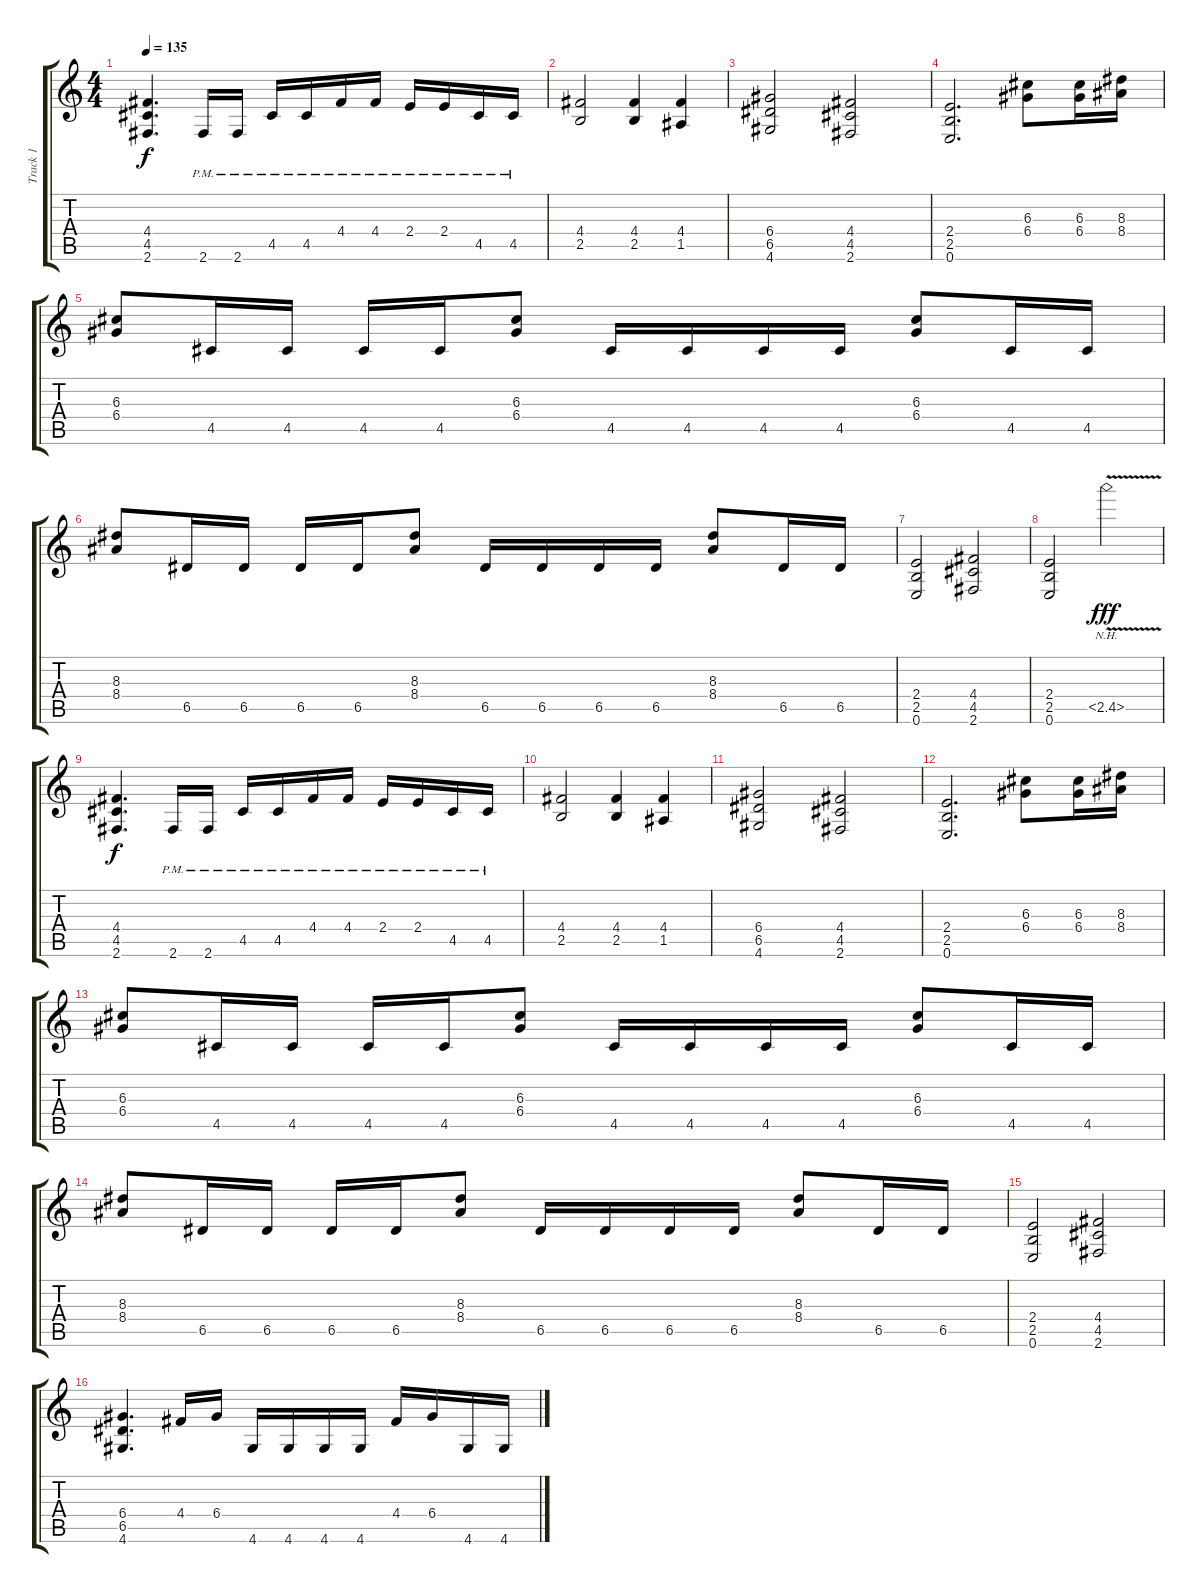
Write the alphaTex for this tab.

\track ("Track 1" "Track 1") {instrument overdrivenguitar}
\staff {score tabs}
\tuning (E4 B3 G3 D3 A2 E2) {hide}
\ts (4 4)
\tempo 135
\clef g2
\ks c
(4.4 4.5 2.6).4{d dy f} 2.6{pm}.16 2.6{pm}.16 4.5{pm}.16 4.5{pm}.16 4.4{pm}.16 4.4{pm}.16 2.4{pm}.16 2.4{pm}.16 4.5{pm}.16 4.5{pm}.16 |
(4.4 2.5).2 (4.4 2.5).4 (4.4 1.5).4 |
(6.4 6.5 4.6).2 (4.4 4.5 2.6).2 |
(2.4 2.5 0.6).2{d} (6.3 6.4).8 (6.3 6.4).16 (8.3 8.4).16 |
(6.3 6.4).8 4.5.16 4.5.16 4.5.16 4.5.16 (6.3 6.4).8 4.5.16 4.5.16 4.5.16 4.5.16 (6.3 6.4).8 4.5.16 4.5.16 |
(8.3 8.4).8 6.5.16 6.5.16 6.5.16 6.5.16 (8.3 8.4).8 6.5.16 6.5.16 6.5.16 6.5.16 (8.3 8.4).8 6.5.16 6.5.16 |
(2.4 2.5 0.6).2 (4.4 4.5 2.6).2 |
(2.4 2.5 0.6).2 2.5{nh v}.2{dy fff} |
(4.4 4.5 2.6).4{d dy f} 2.6{pm}.16 2.6{pm}.16 4.5{pm}.16 4.5{pm}.16 4.4{pm}.16 4.4{pm}.16 2.4{pm}.16 2.4{pm}.16 4.5{pm}.16 4.5{pm}.16 |
(4.4 2.5).2 (4.4 2.5).4 (4.4 1.5).4 |
(6.4 6.5 4.6).2 (4.4 4.5 2.6).2 |
(2.4 2.5 0.6).2{d} (6.3 6.4).8 (6.3 6.4).16 (8.3 8.4).16 |
(6.3 6.4).8 4.5.16 4.5.16 4.5.16 4.5.16 (6.3 6.4).8 4.5.16 4.5.16 4.5.16 4.5.16 (6.3 6.4).8 4.5.16 4.5.16 |
(8.3 8.4).8 6.5.16 6.5.16 6.5.16 6.5.16 (8.3 8.4).8 6.5.16 6.5.16 6.5.16 6.5.16 (8.3 8.4).8 6.5.16 6.5.16 |
(2.4 2.5 0.6).2 (4.4 4.5 2.6).2 |
(6.4 6.5 4.6).4{d} 4.4.16 6.4.16 4.6.16 4.6.16 4.6.16 4.6.16 4.4.16 6.4.16 4.6.16 4.6.16
